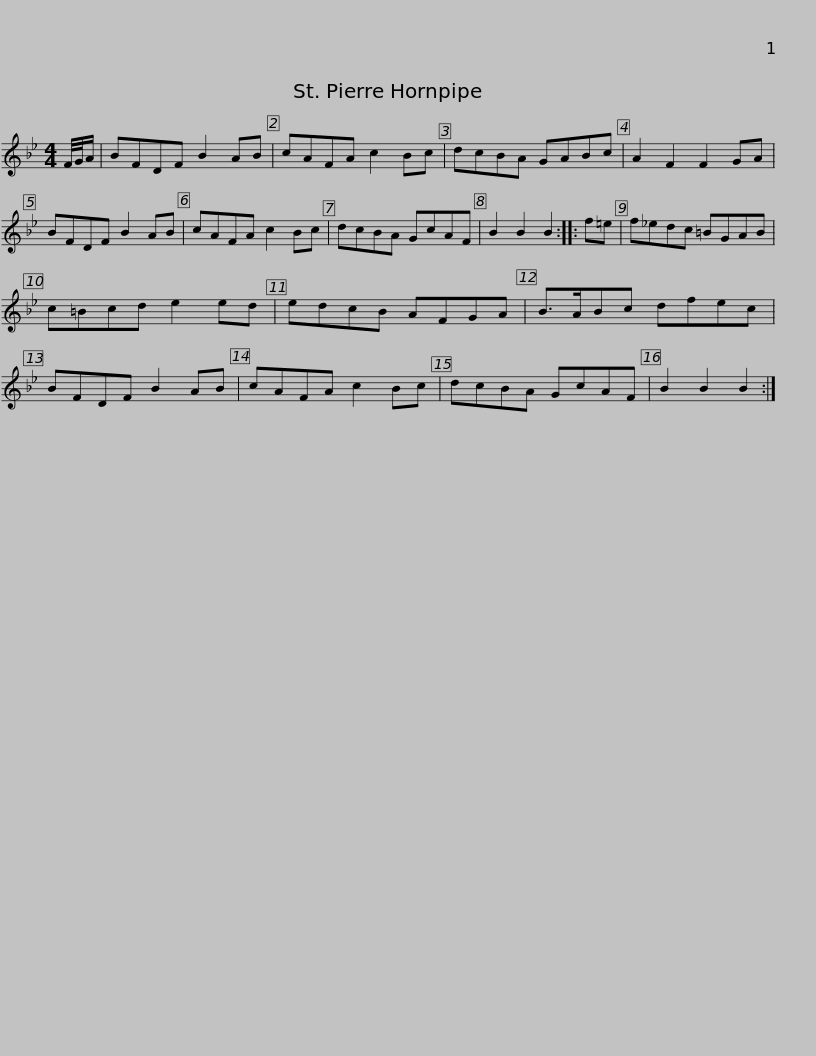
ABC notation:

X:1
L:1/8
M:4/4
I:linebreak $
K:Bb
V:1 treble
V:1
 F/4G/4A/ | BFDF B2 AB | cAFA c2 Bc | dcBA GABc | A2 F2 F2 GA | %5
 BFDF B2 AB | cAFA c2 Bc |$ dcBA GcAF | B2 B2 B2 :: f=e | %10
 f_edc =BGAB | c=Bcd e2 ed | edcB AFGA |$ B>ABc dfec | BFDF B2 AB | %15
 cAFA c2 Bc | dcBA GcAF | B2 B2 B2 :| %18
